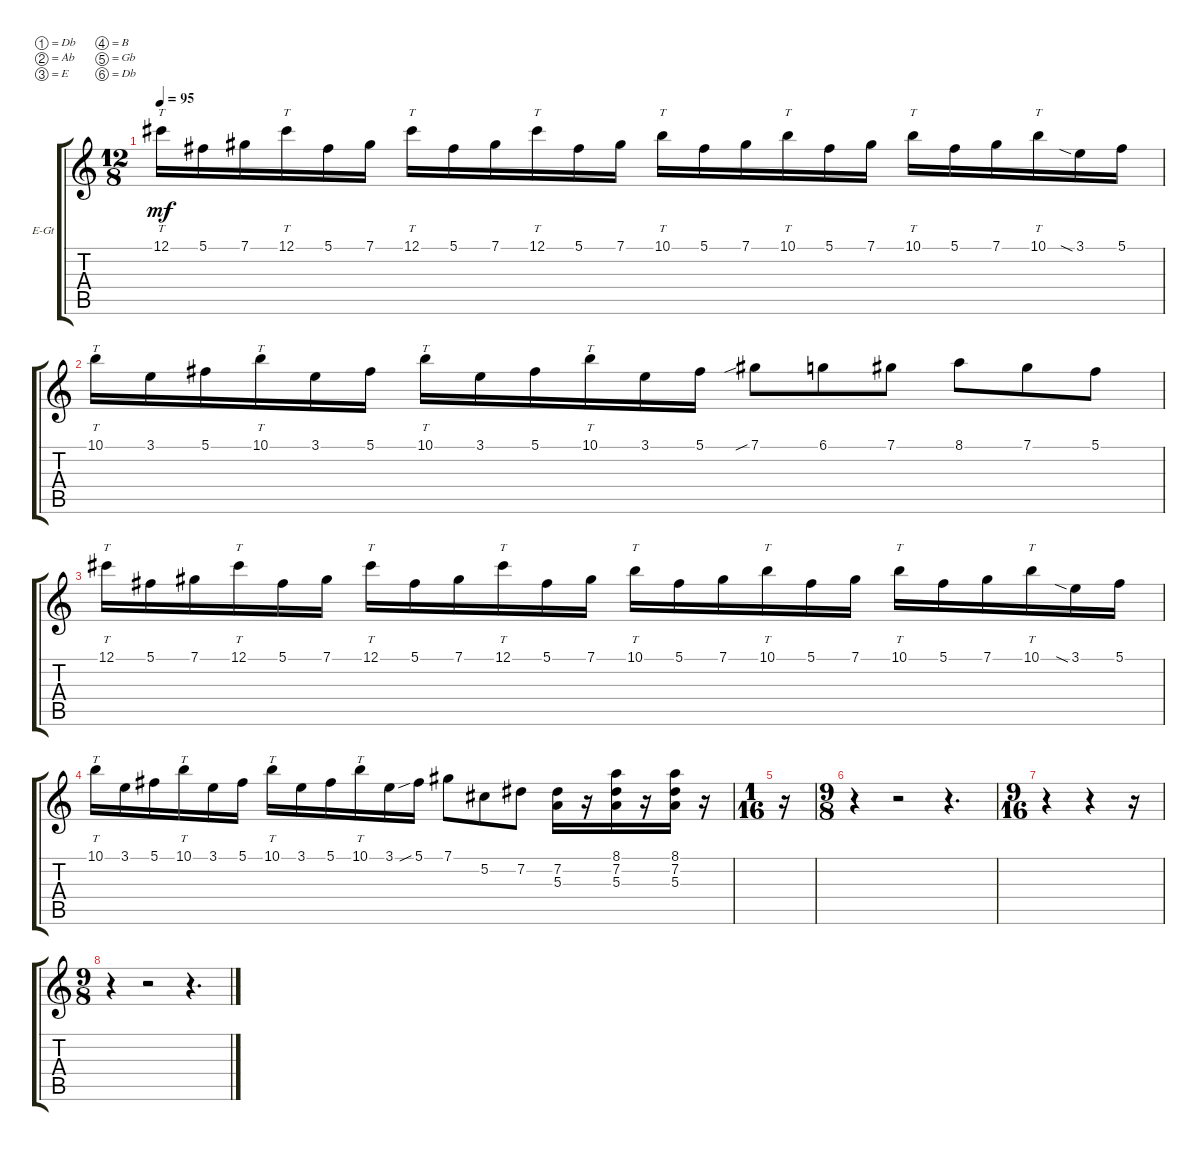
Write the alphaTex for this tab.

\bracketExtendMode groupsimilarinstruments
\firstSystemTrackNameOrientation horizontal
\otherSystemsTrackNameOrientation horizontal
\track ("Solo Guitar" "E-Gt") {instrument distortionguitar}
\staff {score tabs}
\tuning (Db4 Ab3 E3 B2 Gb2 Db2)
\ts (12 8)
\tempo 95
\clef g2
\ks c
12.1.16{tt dy mf} 5.1.16 7.1.16 12.1.16{tt} 5.1.16 7.1.16 12.1.16{tt} 5.1.16 7.1.16 12.1.16{tt} 5.1.16 7.1.16 10.1.16{tt} 5.1.16 7.1.16 10.1.16{tt} 5.1.16 7.1.16 10.1.16{tt} 5.1.16 7.1.16 10.1.16{tt} 3.1{sia}.16 5.1.16 |
10.1.16{tt} 3.1.16 5.1.16 10.1.16{tt} 3.1.16 5.1.16 10.1.16{tt} 3.1.16 5.1.16 10.1.16{tt} 3.1.16 5.1.16 7.1{sib}.8 6.1.8 7.1.8 8.1.8 7.1.8 5.1.8 |
12.1.16{tt} 5.1.16 7.1.16 12.1.16{tt} 5.1.16 7.1.16 12.1.16{tt} 5.1.16 7.1.16 12.1.16{tt} 5.1.16 7.1.16 10.1.16{tt} 5.1.16 7.1.16 10.1.16{tt} 5.1.16 7.1.16 10.1.16{tt} 5.1.16 7.1.16 10.1.16{tt} 3.1{sia}.16 5.1.16 |
10.1.16{tt} 3.1.16 5.1.16 10.1.16{tt} 3.1.16 5.1.16 10.1.16{tt} 3.1.16 5.1.16 10.1.16{tt} 3.1.16 5.1{sib}.16 7.1.8 5.2.8 7.2.8 (7.2 5.3).16 r.16 (8.1 7.2 5.3).16 r.16 (8.1 7.2 5.3).16 r.16 |
\ts (1 16)
\beaming (8 2 2 2 2)
r.16 |
\ts (9 8)
\beaming (8 2 2 2 3)
r.4 r.2 r.4{d} |
\ts (9 16)
\beaming (8 2 2 2 2)
r.4 r.4 r.16 |
\ts (9 8)
\beaming (8 2 2 2 3)
r.4 r.2 r.4{d}
